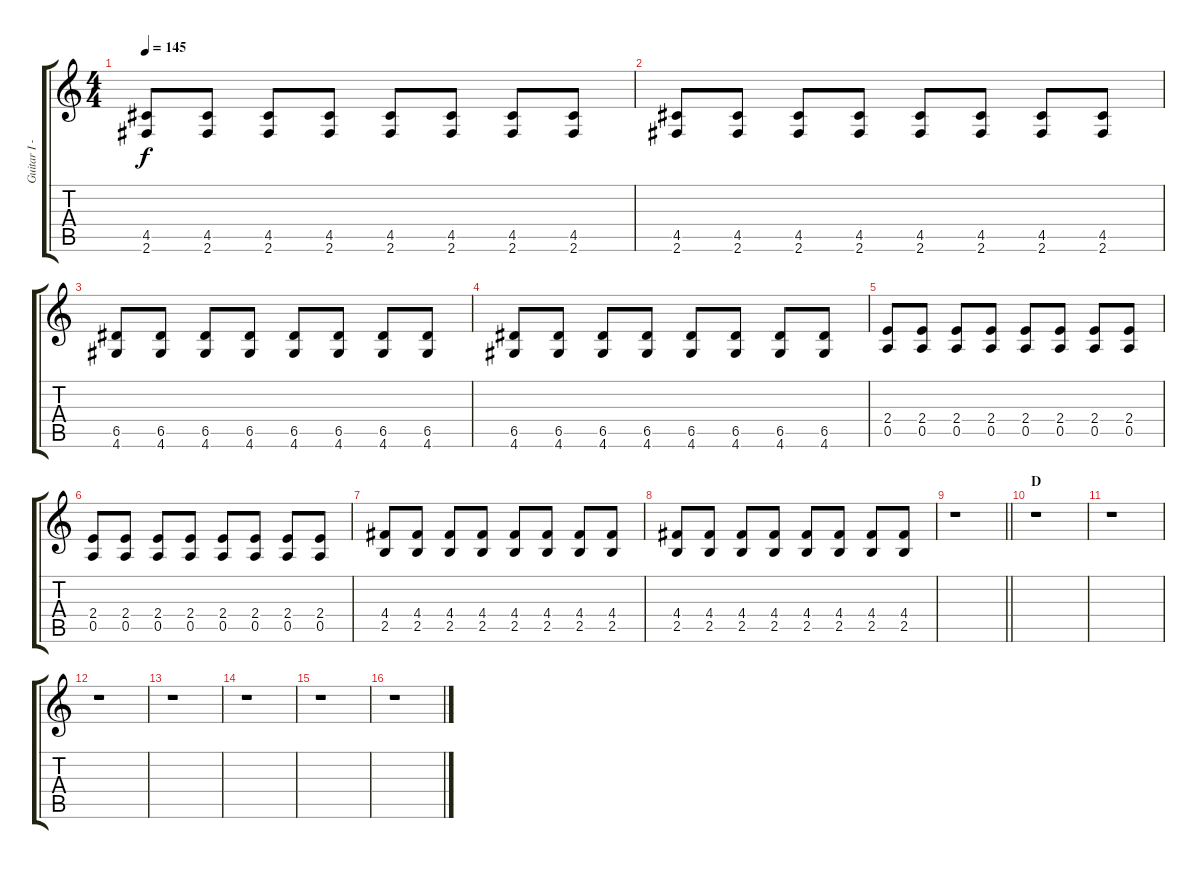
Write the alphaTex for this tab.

\track ("Guitar I - Gotoh" "Guitar I -") {instrument distortionguitar}
\staff {score tabs}
\tuning (E4 B3 G3 D3 A2 E2) {hide}
\ts (4 4)
\tempo 145
\clef g2
\ks c
(4.5 2.6).8{dy f} (4.5 2.6).8 (4.5 2.6).8 (4.5 2.6).8 (4.5 2.6).8 (4.5 2.6).8 (4.5 2.6).8 (4.5 2.6).8 |
(4.5 2.6).8 (4.5 2.6).8 (4.5 2.6).8 (4.5 2.6).8 (4.5 2.6).8 (4.5 2.6).8 (4.5 2.6).8 (4.5 2.6).8 |
(6.5 4.6).8 (6.5 4.6).8 (6.5 4.6).8 (6.5 4.6).8 (6.5 4.6).8 (6.5 4.6).8 (6.5 4.6).8 (6.5 4.6).8 |
(6.5 4.6).8 (6.5 4.6).8 (6.5 4.6).8 (6.5 4.6).8 (6.5 4.6).8 (6.5 4.6).8 (6.5 4.6).8 (6.5 4.6).8 |
(2.4 0.5).8 (2.4 0.5).8 (2.4 0.5).8 (2.4 0.5).8 (2.4 0.5).8 (2.4 0.5).8 (2.4 0.5).8 (2.4 0.5).8 |
(2.4 0.5).8 (2.4 0.5).8 (2.4 0.5).8 (2.4 0.5).8 (2.4 0.5).8 (2.4 0.5).8 (2.4 0.5).8 (2.4 0.5).8 |
(4.4 2.5).8 (4.4 2.5).8 (4.4 2.5).8 (4.4 2.5).8 (4.4 2.5).8 (4.4 2.5).8 (4.4 2.5).8 (4.4 2.5).8 |
(4.4 2.5).8 (4.4 2.5).8 (4.4 2.5).8 (4.4 2.5).8 (4.4 2.5).8 (4.4 2.5).8 (4.4 2.5).8 (4.4 2.5).8 |
\barLineRight lightlight
r.1 |
\section ("" "D")
r.1 |
r.1 |
r.1 |
r.1 |
r.1 |
r.1 |
r.1
